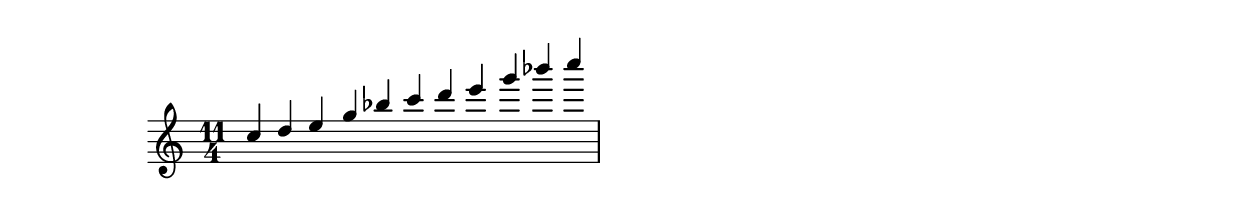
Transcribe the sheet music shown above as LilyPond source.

\version "2.18.2" \score { \new Staff << \new Voice { \set midiInstrument = #"piano" \voiceOne
 \key c \major \time 11/4
\override Voice.TextScript.font-size = #-4
 { c'' d'' e'' g'' bes'' c''' d''' e''' g''' bes''' c''''  } 
 } >> \layout { } \midi { \context { \Staff \remove "Staff_performer" }
\context { \Voice \consists "Staff_performer" } \tempo 2 = 60 } }
\paper{oddHeaderMarkup = ##f oddFooterMarkup = ##f}
